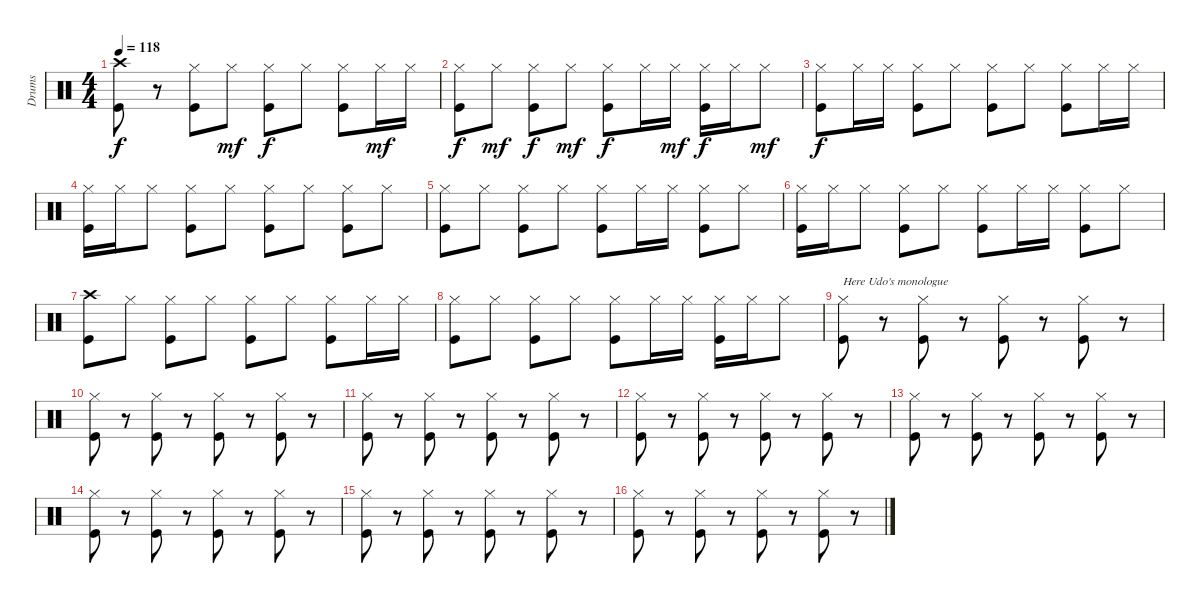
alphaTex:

\track ("Drums" "Drums") {instrument percussion}
\staff {score}
\articulation defaults
\ts (4 4)
\tempo 118
\clef neutral
\ks c
("Kick (hit)" "Crash high (hit)").8{dy f} r.8 ("Hi-Hat (closed)" "Kick (hit)").8 "Hi-Hat (closed)".8{dy mf} ("Hi-Hat (closed)" "Kick (hit)").8{dy f} "Hi-Hat (closed)".8 ("Hi-Hat (closed)" "Kick (hit)").8 "Hi-Hat (closed)".16{dy mf} "Hi-Hat (closed)".16 |
("Hi-Hat (closed)" "Kick (hit)").8{dy f} "Hi-Hat (closed)".8{dy mf} ("Hi-Hat (closed)" "Kick (hit)").8{dy f} "Hi-Hat (closed)".8{dy mf} ("Hi-Hat (closed)" "Kick (hit)").8{dy f} "Hi-Hat (closed)".16 "Hi-Hat (closed)".16{dy mf} ("Hi-Hat (closed)" "Kick (hit)").16{dy f} "Hi-Hat (closed)".16 "Hi-Hat (closed)".8{dy mf} |
("Hi-Hat (closed)" "Kick (hit)").8{dy f} "Hi-Hat (closed)".16 "Hi-Hat (closed)".16 ("Hi-Hat (closed)" "Kick (hit)").8 "Hi-Hat (closed)".8 ("Hi-Hat (closed)" "Kick (hit)").8 "Hi-Hat (closed)".8 ("Hi-Hat (closed)" "Kick (hit)").8 "Hi-Hat (closed)".16 "Hi-Hat (closed)".16 |
("Hi-Hat (closed)" "Kick (hit)").16 "Hi-Hat (closed)".16 "Hi-Hat (closed)".8 ("Hi-Hat (closed)" "Kick (hit)").8 "Hi-Hat (closed)".8 ("Hi-Hat (closed)" "Kick (hit)").8 "Hi-Hat (closed)".8 ("Hi-Hat (closed)" "Kick (hit)").8 "Hi-Hat (closed)".8 |
("Hi-Hat (closed)" "Kick (hit)").8 "Hi-Hat (closed)".8 ("Hi-Hat (closed)" "Kick (hit)").8 "Hi-Hat (closed)".8 ("Hi-Hat (closed)" "Kick (hit)").8 "Hi-Hat (closed)".16 "Hi-Hat (closed)".16 ("Hi-Hat (closed)" "Kick (hit)").8 "Hi-Hat (closed)".8 |
("Hi-Hat (closed)" "Kick (hit)").16 "Hi-Hat (closed)".16 "Hi-Hat (closed)".8 ("Hi-Hat (closed)" "Kick (hit)").8 "Hi-Hat (closed)".8 ("Hi-Hat (closed)" "Kick (hit)").8 "Hi-Hat (closed)".16 "Hi-Hat (closed)".16 ("Hi-Hat (closed)" "Kick (hit)").8 "Hi-Hat (closed)".8 |
("Crash high (hit)" "Kick (hit)").8 "Hi-Hat (closed)".8 ("Hi-Hat (closed)" "Kick (hit)").8 "Hi-Hat (closed)".8 ("Hi-Hat (closed)" "Kick (hit)").8 "Hi-Hat (closed)".8 ("Hi-Hat (closed)" "Kick (hit)").8 "Hi-Hat (closed)".16 "Hi-Hat (closed)".16 |
("Hi-Hat (closed)" "Kick (hit)").8 "Hi-Hat (closed)".8 ("Hi-Hat (closed)" "Kick (hit)").8 "Hi-Hat (closed)".8 ("Hi-Hat (closed)" "Kick (hit)").8 "Hi-Hat (closed)".16 "Hi-Hat (closed)".16 ("Hi-Hat (closed)" "Kick (hit)").16 "Hi-Hat (closed)".16 "Hi-Hat (closed)".8 |
("Hi-Hat (closed)" "Kick (hit)").8{txt "Here Udo's monologue"} r.8 ("Hi-Hat (closed)" "Kick (hit)").8 r.8 ("Hi-Hat (closed)" "Kick (hit)").8 r.8 ("Hi-Hat (closed)" "Kick (hit)").8 r.8 |
("Hi-Hat (closed)" "Kick (hit)").8 r.8 ("Hi-Hat (closed)" "Kick (hit)").8 r.8 ("Hi-Hat (closed)" "Kick (hit)").8 r.8 ("Hi-Hat (closed)" "Kick (hit)").8 r.8 |
("Hi-Hat (closed)" "Kick (hit)").8 r.8 ("Hi-Hat (closed)" "Kick (hit)").8 r.8 ("Hi-Hat (closed)" "Kick (hit)").8 r.8 ("Hi-Hat (closed)" "Kick (hit)").8 r.8 |
("Hi-Hat (closed)" "Kick (hit)").8 r.8 ("Hi-Hat (closed)" "Kick (hit)").8 r.8 ("Hi-Hat (closed)" "Kick (hit)").8 r.8 ("Hi-Hat (closed)" "Kick (hit)").8 r.8 |
("Hi-Hat (closed)" "Kick (hit)").8 r.8 ("Hi-Hat (closed)" "Kick (hit)").8 r.8 ("Hi-Hat (closed)" "Kick (hit)").8 r.8 ("Hi-Hat (closed)" "Kick (hit)").8 r.8 |
("Hi-Hat (closed)" "Kick (hit)").8 r.8 ("Hi-Hat (closed)" "Kick (hit)").8 r.8 ("Hi-Hat (closed)" "Kick (hit)").8 r.8 ("Hi-Hat (closed)" "Kick (hit)").8 r.8 |
("Hi-Hat (closed)" "Kick (hit)").8 r.8 ("Hi-Hat (closed)" "Kick (hit)").8 r.8 ("Hi-Hat (closed)" "Kick (hit)").8 r.8 ("Hi-Hat (closed)" "Kick (hit)").8 r.8 |
("Hi-Hat (closed)" "Kick (hit)").8 r.8 ("Hi-Hat (closed)" "Kick (hit)").8 r.8 ("Hi-Hat (closed)" "Kick (hit)").8 r.8 ("Hi-Hat (closed)" "Kick (hit)").8 r.8
